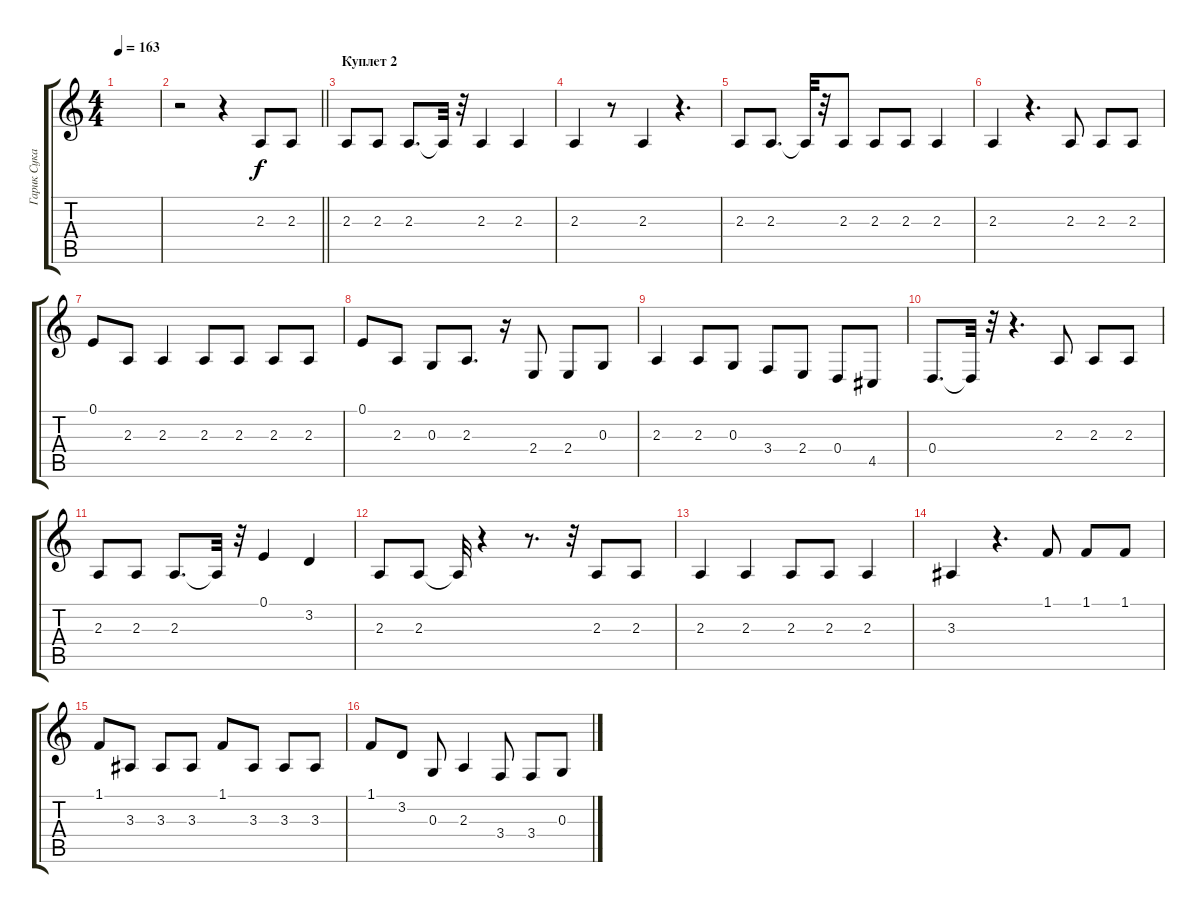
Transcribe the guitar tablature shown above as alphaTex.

\track ("Гарик Сукачёв (вокал)" "Гарик Сука") {instrument tenorsax}
\staff {score tabs}
\tuning (E4 B3 G3 D3 A2 E2) {hide}
\ts (4 4)
\tempo 163
\clef g2
\ks c
|
\barLineRight lightlight
r.2 r.4 2.3.8 2.3.8 |
\section ("" "Куплет 2")
2.3.8 2.3.8 2.3.8{d} 2.3{t}.32 r.32 2.3.4 2.3.4 |
2.3.4 r.8 2.3.4 r.4{d} |
2.3.8 2.3.8{d} 2.3{t}.32 r.32 2.3.8 2.3.8 2.3.8 2.3.4 |
2.3.4 r.4{d} 2.3.8 2.3.8 2.3.8 |
0.1.8 2.3.8 2.3.4 2.3.8 2.3.8 2.3.8 2.3.8 |
0.1.8 2.3.8 0.3.8 2.3.8{d} r.16 2.4.8 2.4.8 0.3.8 |
2.3.4 2.3.8 0.3.8 3.4.8 2.4.8 0.4.8 4.5.8 |
0.4.8{d} 0.4{t}.32 r.32 r.4{d} 2.3.8 2.3.8 2.3.8 |
2.3.8 2.3.8 2.3.8{d} 2.3{t}.32 r.32 0.1.4 3.2.4 |
2.3.8 2.3.8 2.3{t}.32 r.4 r.8{d} r.32 2.3.8 2.3.8 |
2.3.4 2.3.4 2.3.8 2.3.8 2.3.4 |
3.3.4 r.4{d} 1.1.8 1.1.8 1.1.8 |
1.1.8 3.3.8 3.3.8 3.3.8 1.1.8 3.3.8 3.3.8 3.3.8 |
1.1.8 3.2.8 0.3.8 2.3.4 3.4.8 3.4.8 0.3.8
